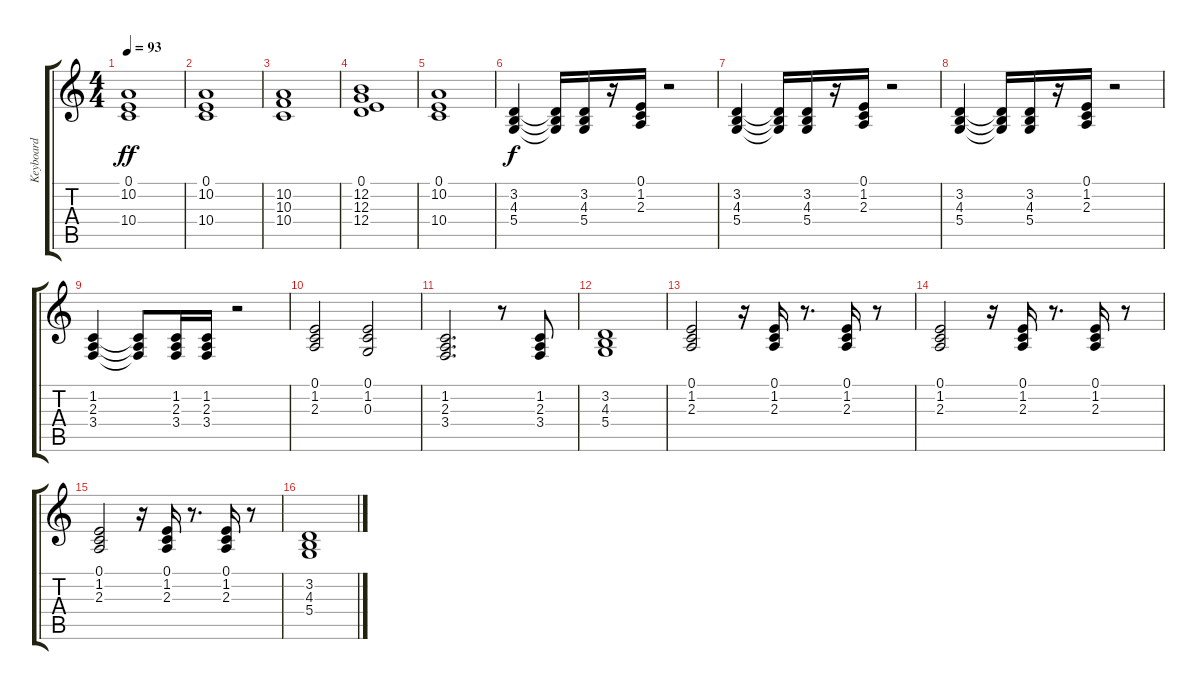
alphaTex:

\track ("Keyboard" "Keyboard") {instrument electricpiano2}
\staff {score tabs}
\tuning (E4 B3 G3 D3 A2 E2) {hide}
\ts (4 4)
\tempo 93
\clef g2
\ks c
(0.1 10.2 10.4).1{dy ff} |
(0.1 10.2 10.4).1 |
(10.2 10.3 10.4).1 |
(0.1 12.2 12.3 12.4).1 |
(0.1 10.2 10.4).1 |
(3.2 4.3 5.4).4{dy f} (3.2{t} 4.3{t} 5.4{t}).16 (3.2 4.3 5.4).16 r.16 (0.1 1.2 2.3).16 r.2 |
(3.2 4.3 5.4).4 (3.2{t} 4.3{t} 5.4{t}).16 (3.2 4.3 5.4).16 r.16 (0.1 1.2 2.3).16 r.2 |
(3.2 4.3 5.4).4 (3.2{t} 4.3{t} 5.4{t}).16 (3.2 4.3 5.4).16 r.16 (0.1 1.2 2.3).16 r.2 |
(1.2 2.3 3.4).4 (1.2{t} 2.3{t} 3.4{t}).8 (1.2 2.3 3.4).16 (1.2 2.3 3.4).16 r.2 |
(0.1 1.2 2.3).2 (0.1 1.2 0.3).2 |
(1.2 2.3 3.4).2{d} r.8 (1.2 2.3 3.4).8 |
(3.2 4.3 5.4).1 |
(0.1 1.2 2.3).2 r.16 (0.1 1.2 2.3).16 r.8{d} (0.1 1.2 2.3).16 r.8 |
(0.1 1.2 2.3).2 r.16 (0.1 1.2 2.3).16 r.8{d} (0.1 1.2 2.3).16 r.8 |
(0.1 1.2 2.3).2 r.16 (0.1 1.2 2.3).16 r.8{d} (0.1 1.2 2.3).16 r.8 |
(3.2 4.3 5.4).1
